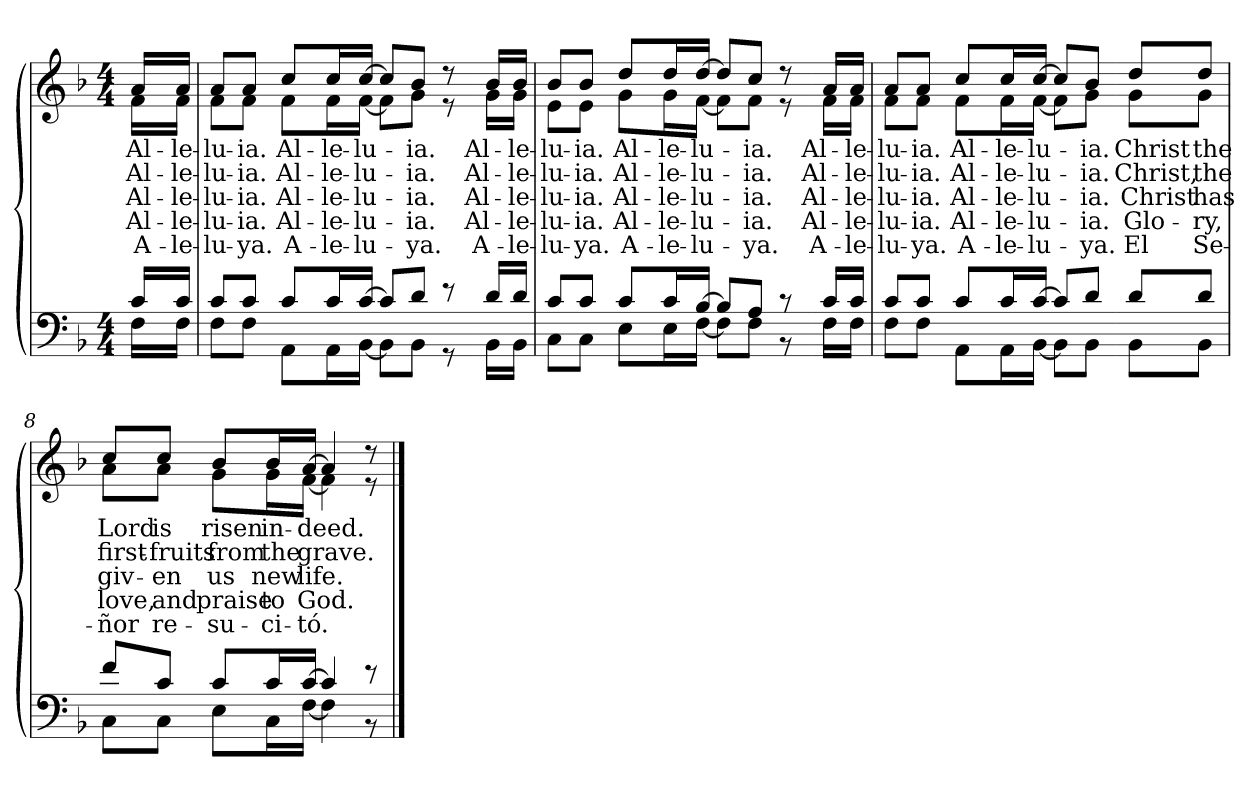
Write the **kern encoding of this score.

**kern	**kern	**text	**text	**text	**text	**text
*part2	*part1	*part1	*part1	*part1	*part1	*part1
*staff2	*staff1	*staff1	*staff1	*staff1	*staff1	*staff1
*clefF4	*clefG2	*	*	*	*	*
*k[b-]	*k[b-]	*	*	*	*	*
*M4/4	*M4/4	*	*	*	*	*
=1	=1	=1	=1	=1	=1	=1
*^	*	*	*	*	*	*
!	!	!LO:TX:b:i:t=Verse	!	!	!	!	!
!	!	!	!LO:LY:b	!LO:LY:b	!LO:LY:b	!LO:LY:b	!LO:LY:b
*	*	*^	*	*	*	*	*
16c/LL	16F\LL	16a/LL	16f\LL	Al-	Al-	Al-	Al-	A-
!	!	!	!	!LO:LY:b	!LO:LY:b	!LO:LY:b	!LO:LY:b	!LO:LY:b
16c/JJ	16F\JJ	16a/JJ	16f\JJ	-le-	-le-	-le-	-le-	-le-
=2	=2	=2	=2	=2	=2	=2	=2	=2
!	!	!	!	!LO:LY:b	!LO:LY:b	!LO:LY:b	!LO:LY:b	!LO:LY:b
8c/L	8F\L	8a/L	8f\L	-lu-	-lu-	-lu-	-lu-	-lu-
!	!	!	!	!LO:LY:b	!LO:LY:b	!LO:LY:b	!LO:LY:b	!LO:LY:b
8c/J	8F\J	8a/J	8f\J	-ia.	-ia.	-ia.	-ia.	-ya.
!	!	!	!	!LO:LY:b	!LO:LY:b	!LO:LY:b	!LO:LY:b	!LO:LY:b
8c/L	8AA\L	8cc/L	8f\L	Al-	Al-	Al-	Al-	A-
!	!	!	!	!LO:LY:b	!LO:LY:b	!LO:LY:b	!LO:LY:b	!LO:LY:b
16c/L	16AA\L	16cc/L	16f\L	-le-	-le-	-le-	-le-	-le-
!	!	!	!	!LO:LY:b	!LO:LY:b	!LO:LY:b	!LO:LY:b	!LO:LY:b
[16c/JJ	[16BB-\JJ	[16cc/JJ	[16f\JJ	-lu-	-lu-	-lu-	-lu-	-lu-
8c/L]	8BB-\L]	8cc/L]	8f\L]	.	.	.	.	.
!	!	!	!	!LO:LY:b	!LO:LY:b	!LO:LY:b	!LO:LY:b	!LO:LY:b
8d/J	8BB-\J	8b-/J	8g\J	-ia.	-ia.	-ia.	-ia.	-ya.
8r	8r	8r	8r	.	.	.	.	.
!!LO:LB:g=z	!!
=3-	=3-	=3-	=3-	=3-	=3-	=3-	=3-	=3-
!	!	!	!	!LO:LY:b	!LO:LY:b	!LO:LY:b	!LO:LY:b	!LO:LY:b
16d/LL	16BB-\LL	16b-/LL	16g\LL	Al-	Al-	Al-	Al-	A-
!	!	!	!	!LO:LY:b	!LO:LY:b	!LO:LY:b	!LO:LY:b	!LO:LY:b
16d/JJ	16BB-\JJ	16b-/JJ	16g\JJ	-le-	-le-	-le-	-le-	-le-
=4	=4	=4	=4	=4	=4	=4	=4	=4
!	!	!	!	!LO:LY:b	!LO:LY:b	!LO:LY:b	!LO:LY:b	!LO:LY:b
8c/L	8C\L	8b-/L	8e\L	-lu-	-lu-	-lu-	-lu-	-lu-
!	!	!	!	!LO:LY:b	!LO:LY:b	!LO:LY:b	!LO:LY:b	!LO:LY:b
8c/J	8C\J	8b-/J	8e\J	-ia.	-ia.	-ia.	-ia.	-ya.
!	!	!	!	!LO:LY:b	!LO:LY:b	!LO:LY:b	!LO:LY:b	!LO:LY:b
8c/L	8E\L	8dd/L	8g\L	Al-	Al-	Al-	Al-	A-
!	!	!	!	!LO:LY:b	!LO:LY:b	!LO:LY:b	!LO:LY:b	!LO:LY:b
16c/L	16E\L	16dd/L	16g\L	-le-	-le-	-le-	-le-	-le-
!	!	!	!	!LO:LY:b	!LO:LY:b	!LO:LY:b	!LO:LY:b	!LO:LY:b
[16B-/JJ	[16F\JJ	[16dd/JJ	[16f\JJ	-lu-	-lu-	-lu-	-lu-	-lu-
8B-/L]	8F\L]	8dd/L]	8f\L]	.	.	.	.	.
!	!	!	!	!LO:LY:b	!LO:LY:b	!LO:LY:b	!LO:LY:b	!LO:LY:b
8A/J	8F\J	8cc/J	8f\J	-ia.	-ia.	-ia.	-ia.	-ya.
8r	8r	8r	8r	.	.	.	.	.
!!LO:LB:g=z	!!
=5-	=5-	=5-	=5-	=5-	=5-	=5-	=5-	=5-
!	!	!	!	!LO:LY:b	!LO:LY:b	!LO:LY:b	!LO:LY:b	!LO:LY:b
16c/LL	16F\LL	16a/LL	16f\LL	Al-	Al-	Al-	Al-	A-
!	!	!	!	!LO:LY:b	!LO:LY:b	!LO:LY:b	!LO:LY:b	!LO:LY:b
16c/JJ	16F\JJ	16a/JJ	16f\JJ	-le-	-le-	-le-	-le-	-le-
=6	=6	=6	=6	=6	=6	=6	=6	=6
!	!	!	!	!LO:LY:b	!LO:LY:b	!LO:LY:b	!LO:LY:b	!LO:LY:b
8c/L	8F\L	8a/L	8f\L	-lu-	-lu-	-lu-	-lu-	-lu-
!	!	!	!	!LO:LY:b	!LO:LY:b	!LO:LY:b	!LO:LY:b	!LO:LY:b
8c/J	8F\J	8a/J	8f\J	-ia.	-ia.	-ia.	-ia.	-ya.
!	!	!	!	!LO:LY:b	!LO:LY:b	!LO:LY:b	!LO:LY:b	!LO:LY:b
8c/L	8AA\L	8cc/L	8f\L	Al-	Al-	Al-	Al-	A-
!	!	!	!	!LO:LY:b	!LO:LY:b	!LO:LY:b	!LO:LY:b	!LO:LY:b
16c/L	16AA\L	16cc/L	16f\L	-le-	-le-	-le-	-le-	-le-
!	!	!	!	!LO:LY:b	!LO:LY:b	!LO:LY:b	!LO:LY:b	!LO:LY:b
[16c/JJ	[16BB-\JJ	[16cc/JJ	[16f\JJ	-lu-	-lu-	-lu-	-lu-	-lu-
8c/L]	8BB-\L]	8cc/L]	8f\L]	.	.	.	.	.
!	!	!	!	!LO:LY:b	!LO:LY:b	!LO:LY:b	!LO:LY:b	!LO:LY:b
8d/J	8BB-\J	8b-/J	8g\J	-ia.	-ia.	-ia.	-ia.	-ya.
!!LO:LB:g=z	!!
=7-	=7-	=7-	=7-	=7-	=7-	=7-	=7-	=7-
!	!	!	!	!LO:LY:b	!LO:LY:b	!LO:LY:b	!LO:LY:b	!LO:LY:b
8d/L	8BB-\L	8dd/L	8g\L	Christ	Christ,	Christ	Glo-	El
!	!	!	!	!LO:LY:b	!LO:LY:b	!LO:LY:b	!LO:LY:b	!LO:LY:b
8d/J	8BB-\J	8dd/J	8g\J	the	the	has	-ry,	Se-
=8	=8	=8	=8	=8	=8	=8	=8	=8
!	!	!	!	!LO:LY:b	!LO:LY:b	!LO:LY:b	!LO:LY:b	!LO:LY:b
8f/L	8C\L	8cc/L	8a\L	Lord	first-	giv-	love,	-ñor
!	!	!	!	!LO:LY:b	!LO:LY:b	!LO:LY:b	!LO:LY:b	!LO:LY:b
8c/J	8C\J	8cc/J	8a\J	is	-fruits	-en	and	re-
!	!	!	!	!LO:LY:b	!LO:LY:b	!LO:LY:b	!LO:LY:b	!LO:LY:b
8c/L	8E\L	8b-/L	8g\L	risen	from	us	praise	-su-
!	!	!	!	!LO:LY:b	!LO:LY:b	!LO:LY:b	!LO:LY:b	!LO:LY:b
16c/L	16C\L	16b-/L	16g\L	in-	the	new	to	-ci-
!	!	!	!	!LO:LY:b	!LO:LY:b	!LO:LY:b	!LO:LY:b	!LO:LY:b
[16c/JJ	[16F\JJ	[16a/JJ	[16f\JJ	-deed.	grave.	life.	God.	-tó.
4c/]	4F\]	4a/]	4f\]	.	.	.	.	.
8r	8r	8r	8r	.	.	.	.	.
*v	*v	*	*	*	*	*	*	*
*	*v	*v	*	*	*	*	*
==	==	==	==	==	==	==
*-	*-	*-	*-	*-	*-	*-
